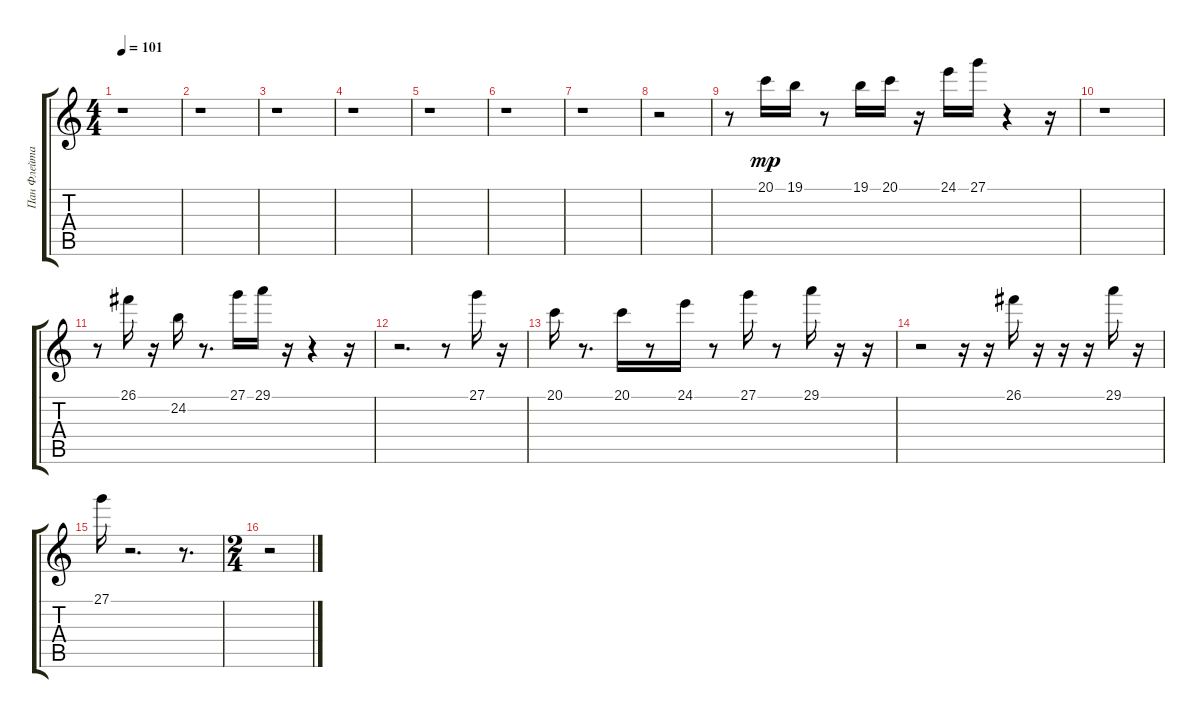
\track ("Пан Флейта" "Пан Флейта") {instrument panflute}
\staff {score tabs}
\tuning (E4 B3 G3 D3 A2 E2) {hide}
\ts (4 4)
\tempo 101
\clef g2
\ks c
r.1{dy mp} |
r.1 |
r.1 |
r.1 |
r.1 |
r.1 |
r.1 |
r.2 |
r.8 20.1.16 19.1.16 r.8 19.1.16 20.1.16 r.16 24.1.16 27.1.16 r.4 r.16 |
r.1 |
r.8 26.1.16 r.16 24.2.16 r.8{d} 27.1.16 29.1.16 r.16 r.4 r.16 |
r.2{d} r.8 27.1.16 r.16 |
20.1.16 r.8{d} 20.1.16 r.8 24.1.16 r.8 27.1.16 r.8 29.1.16 r.16 r.16 |
r.2 r.16 r.16 26.1.16 r.16 r.16 r.16 29.1.16 r.16 |
27.1.16 r.2{d} r.8{d} |
\ts (2 4)
r.2
